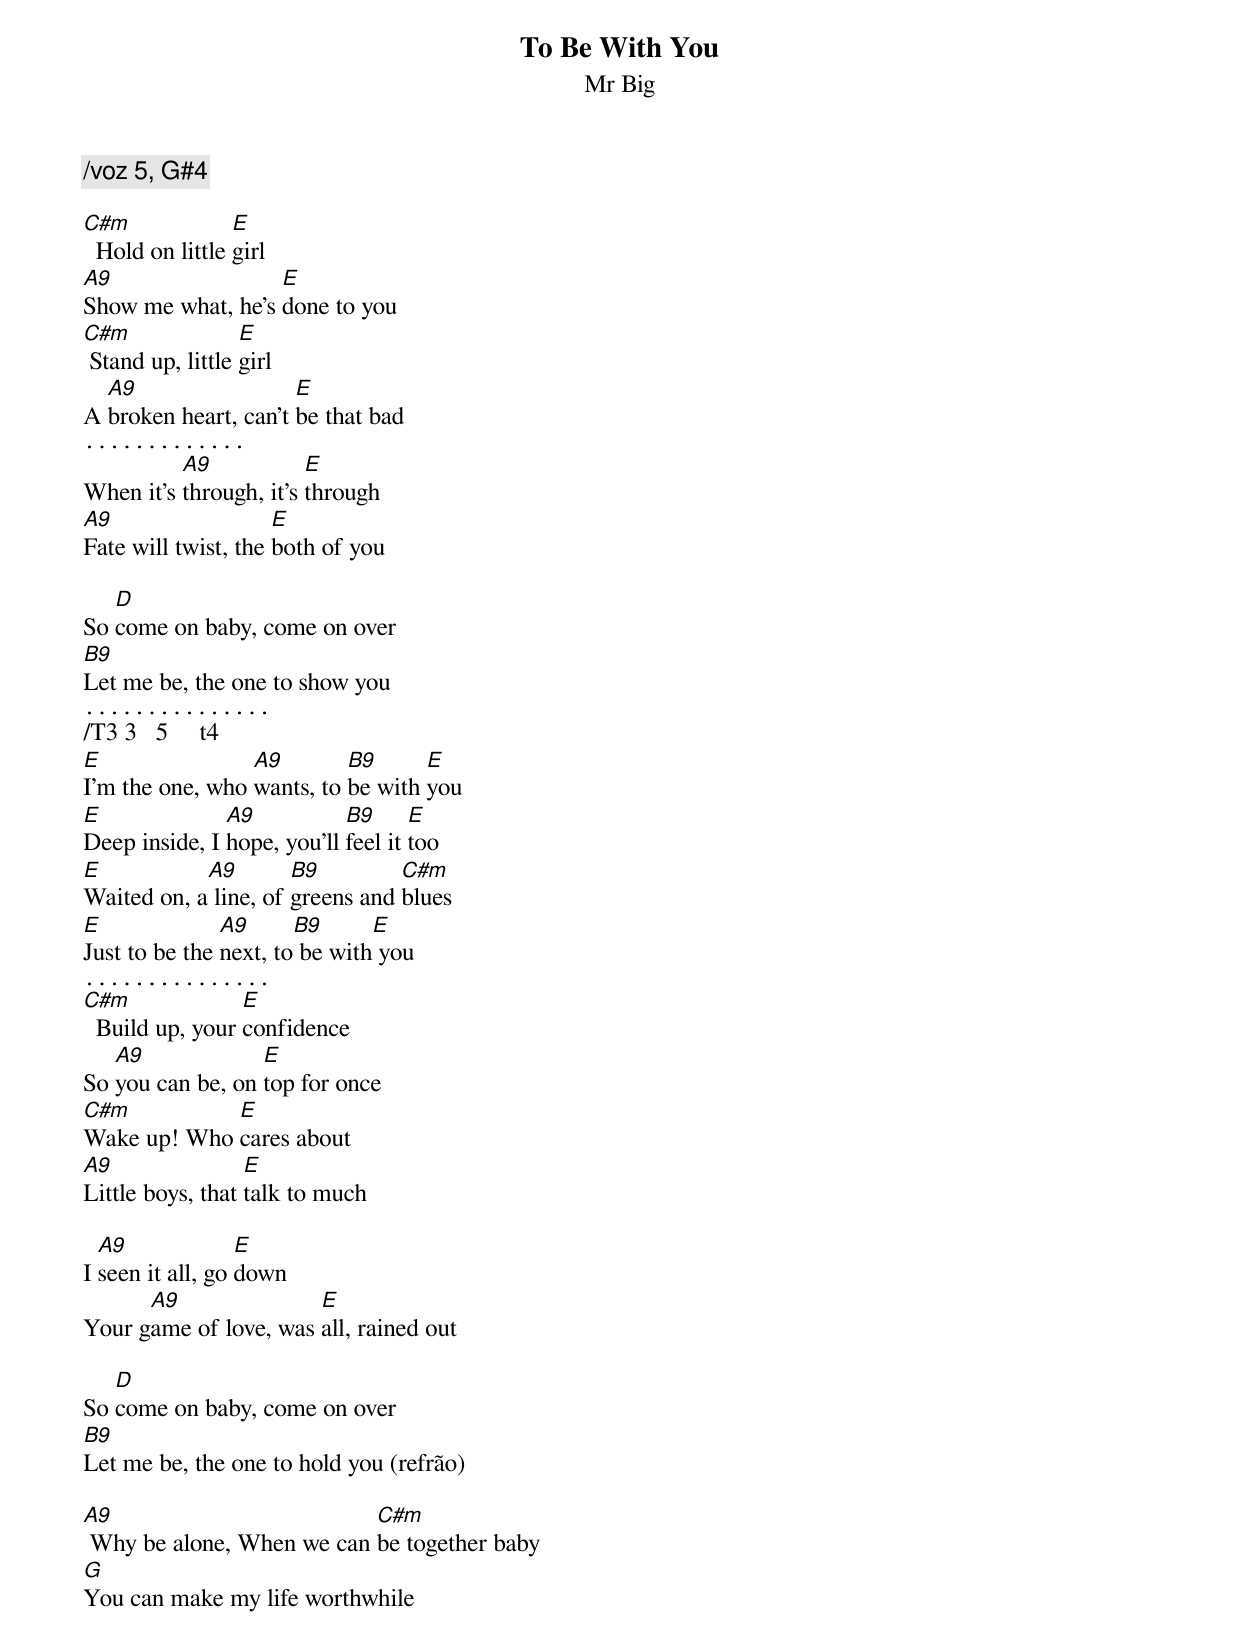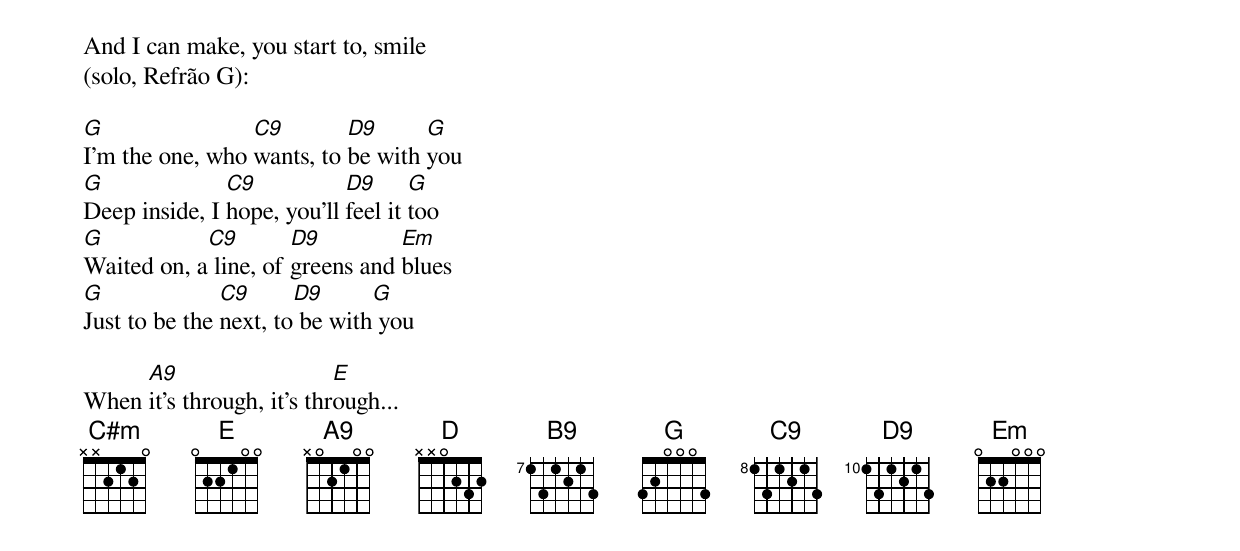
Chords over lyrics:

To Be With You
Mr Big

/voz 5, G#4

C#m              E
  Hold on little girl
A9                 E
Show me what, he's done to you
C#m               E
 Stand up, little girl
  A9                  E
A broken heart, can't be that bad
.............
          A9            E
When it's through, it's through
A9                   E
Fate will twist, the both of you

   D
So come on baby, come on over
B9
Let me be, the one to show you
...............
/T3 3   5     t4
E                A9        B9      E
I'm the one, who wants, to be with you
E              A9           B9      E
Deep inside, I hope, you'll feel it too
E           A9        B9         C#m
Waited on, a line, of greens and blues
E              A9      B9      E
Just to be the next, to be with you
...............
C#m              E
  Build up, your confidence
   A9             E
So you can be, on top for once
C#m          E
Wake up! Who cares about
A9                E
Little boys, that talk to much

  A9              E
I seen it all, go down
      A9               E
Your game of love, was all, rained out

   D
So come on baby, come on over
B9
Let me be, the one to hold you (refrão)

A9                         C#m
 Why be alone, When we can be together baby
G
You can make my life worthwhile

And I can make, you start to, smile
(solo, Refrão G):

G                C9        D9      G
I'm the one, who wants, to be with you
G              C9           D9      G
Deep inside, I hope, you'll feel it too
G           C9        D9         Em
Waited on, a line, of greens and blues
G              C9      D9      G
Just to be the next, to be with you

     A9                    E
When it's through, it's through...
